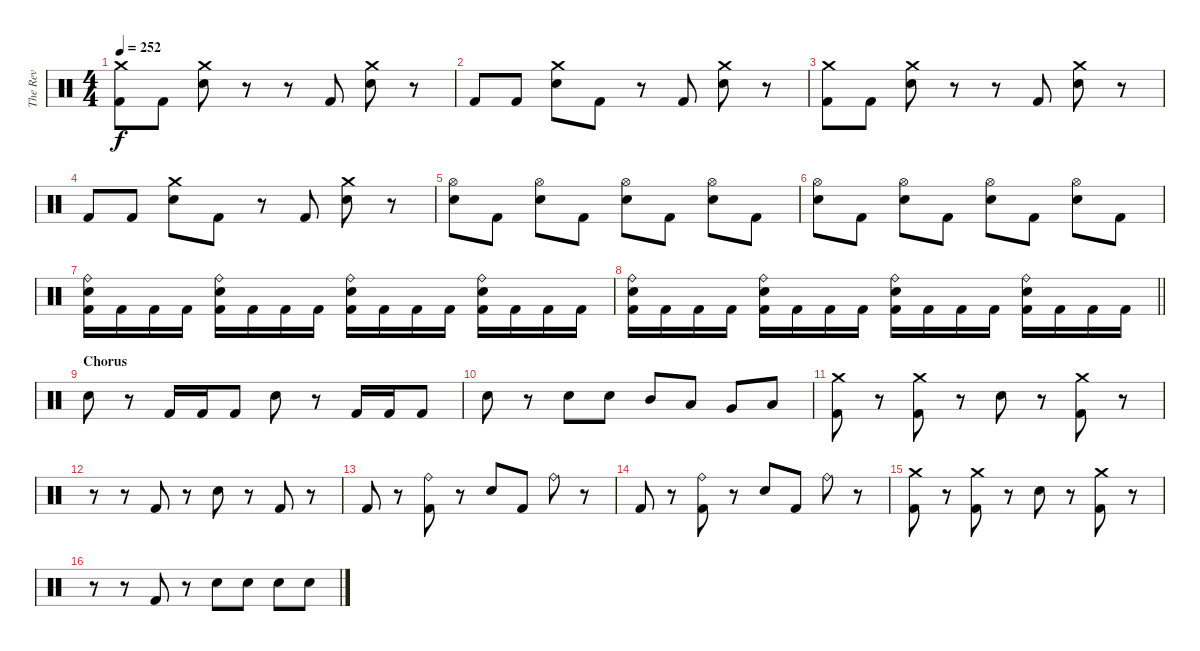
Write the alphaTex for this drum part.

\track ("The Rev" "The Rev") {instrument percussion}
\staff {score}
\articulation defaults
\ts (4 4)
\tempo 252
\clef neutral
\ks c
("Crash medium (hit)" "Kick (hit) 2").8{dy f} "Kick (hit) 2".8 ("Crash medium (hit)" "Electric Snare (hit)").8 r.8 r.8 "Kick (hit) 2".8 ("Crash medium (hit)" "Electric Snare (hit)").8 r.8 |
"Kick (hit) 2".8 "Kick (hit) 2".8 ("Crash medium (hit)" "Electric Snare (hit)").8 "Kick (hit) 2".8 r.8 "Kick (hit) 2".8 ("Crash medium (hit)" "Electric Snare (hit)").8 r.8 |
("Crash medium (hit)" "Kick (hit) 2").8 "Kick (hit) 2".8 ("Crash medium (hit)" "Electric Snare (hit)").8 r.8 r.8 "Kick (hit) 2".8 ("Crash medium (hit)" "Electric Snare (hit)").8 r.8 |
"Kick (hit) 2".8 "Kick (hit) 2".8 ("Crash medium (hit)" "Electric Snare (hit)").8 "Kick (hit) 2".8 r.8 "Kick (hit) 2".8 ("Crash medium (hit)" "Electric Snare (hit)").8 r.8 |
("Hi-Hat (open)" "Electric Snare (hit)").8 "Kick (hit) 2".8 ("Hi-Hat (open)" "Electric Snare (hit)").8 "Kick (hit) 2".8 ("Hi-Hat (open)" "Electric Snare (hit)").8 "Kick (hit) 2".8 ("Hi-Hat (open)" "Electric Snare (hit)").8 "Kick (hit) 2".8 |
("Hi-Hat (open)" "Electric Snare (hit)").8 "Kick (hit) 2".8 ("Hi-Hat (open)" "Electric Snare (hit)").8 "Kick (hit) 2".8 ("Hi-Hat (open)" "Electric Snare (hit)").8 "Kick (hit) 2".8 ("Hi-Hat (open)" "Electric Snare (hit)").8 "Kick (hit) 2".8 |
("Ride (bell)" "Electric Snare (hit)" "Kick (hit) 2").16 "Kick (hit) 2".16 "Kick (hit) 2".16 "Kick (hit) 2".16 ("Ride (bell)" "Electric Snare (hit)" "Kick (hit) 2").16 "Kick (hit) 2".16 "Kick (hit) 2".16 "Kick (hit) 2".16 ("Ride (bell)" "Electric Snare (hit)" "Kick (hit) 2").16 "Kick (hit) 2".16 "Kick (hit) 2".16 "Kick (hit) 2".16 ("Ride (bell)" "Electric Snare (hit)" "Kick (hit) 2").16 "Kick (hit) 2".16 "Kick (hit) 2".16 "Kick (hit) 2".16 |
\barLineRight lightlight
("Ride (bell)" "Electric Snare (hit)" "Kick (hit) 2").16 "Kick (hit) 2".16 "Kick (hit) 2".16 "Kick (hit) 2".16 ("Ride (bell)" "Electric Snare (hit)" "Kick (hit) 2").16 "Kick (hit) 2".16 "Kick (hit) 2".16 "Kick (hit) 2".16 ("Ride (bell)" "Electric Snare (hit)" "Kick (hit) 2").16 "Kick (hit) 2".16 "Kick (hit) 2".16 "Kick (hit) 2".16 ("Ride (bell)" "Electric Snare (hit)" "Kick (hit) 2").16 "Kick (hit) 2".16 "Kick (hit) 2".16 "Kick (hit) 2".16 |
\section ("" "Chorus")
"Electric Snare (hit)".8 r.8 "Kick (hit) 2".16 "Kick (hit) 2".16 "Kick (hit) 2".8 "Electric Snare (hit)".8 r.8 "Kick (hit) 2".16 "Kick (hit) 2".16 "Kick (hit) 2".8 |
"Electric Snare (hit)".8 r.8 "Electric Snare (hit)".8 "Electric Snare (hit)".8 "Mid Tom (hit)".8 "Low Tom (hit)".8 "Very Low Tom (hit)".8 "Low Floor Tom (hit)".8 |
("Crash medium (hit)" "Kick (hit) 2").8 r.8 ("Crash medium (hit)" "Kick (hit) 2").8 r.8 "Electric Snare (hit)".8 r.8 ("Crash medium (hit)" "Kick (hit) 2").8 r.8 |
r.8 r.8 "Kick (hit) 2".8 r.8 "Electric Snare (hit)".8 r.8 "Kick (hit) 2".8 r.8 |
"Kick (hit) 2".8 r.8 ("Ride (bell)" "Kick (hit) 2").8 r.8 "Electric Snare (hit)".8 "Kick (hit) 2".8 "Ride (bell)".8 r.8 |
"Kick (hit) 2".8 r.8 ("Ride (bell)" "Kick (hit) 2").8 r.8 "Electric Snare (hit)".8 "Kick (hit) 2".8 "Ride (bell)".8 r.8 |
("Crash medium (hit)" "Kick (hit) 2").8 r.8 ("Crash medium (hit)" "Kick (hit) 2").8 r.8 "Electric Snare (hit)".8 r.8 ("Crash medium (hit)" "Kick (hit) 2").8 r.8 |
r.8 r.8 "Kick (hit) 2".8 r.8 "Electric Snare (hit)".8 "Electric Snare (hit)".8 "Electric Snare (hit)".8 "Electric Snare (hit)".8
